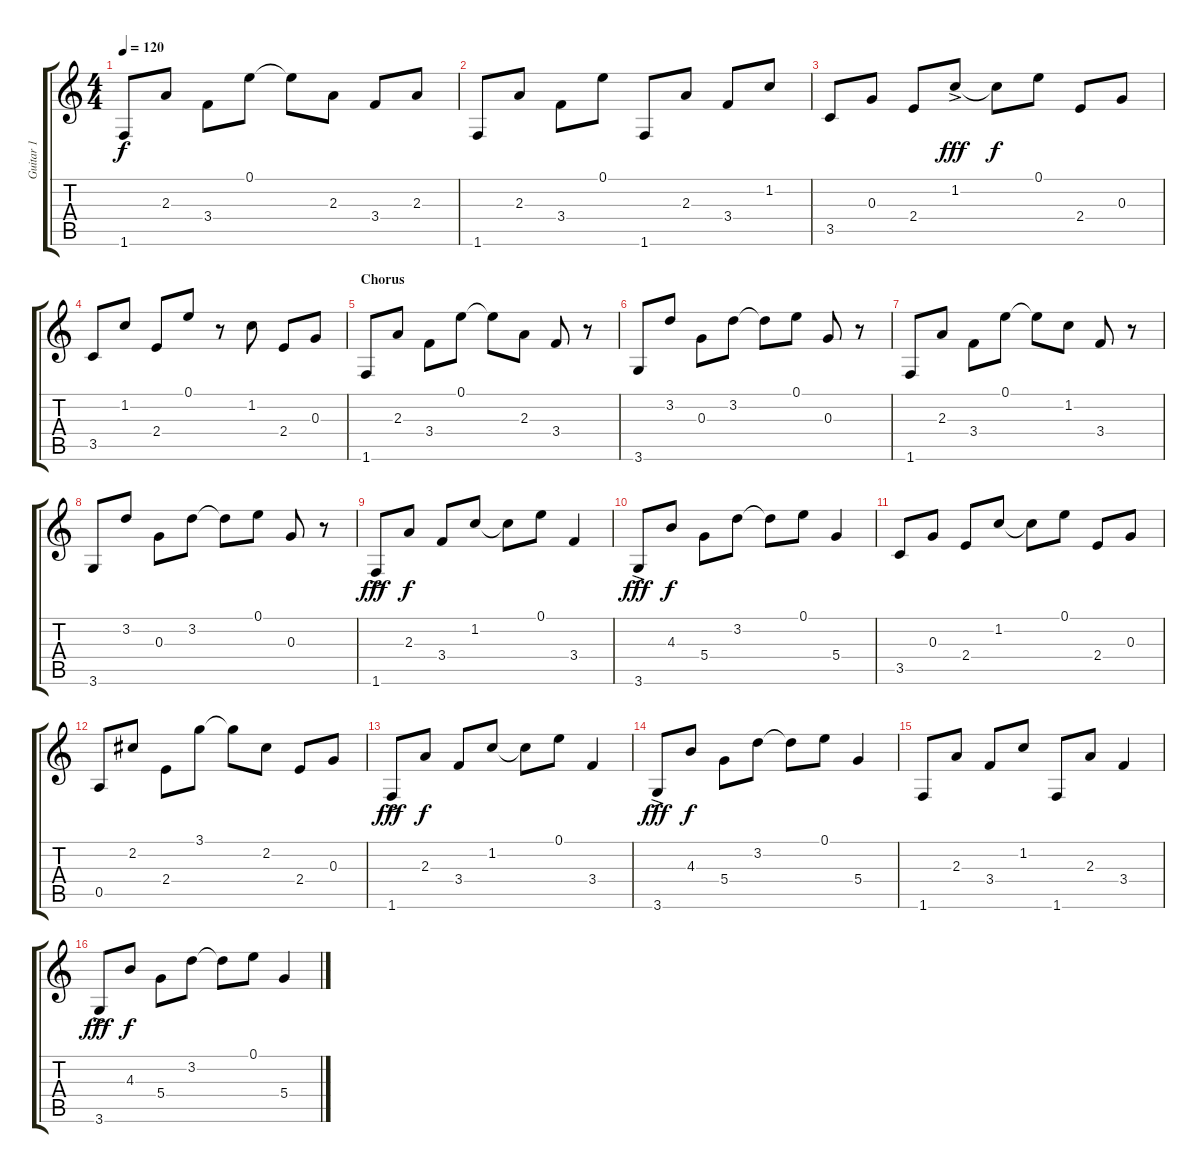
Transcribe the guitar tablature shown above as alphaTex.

\track ("Guitar 1" "Guitar 1") {instrument acousticguitarnylon}
\staff {score tabs}
\tuning (E4 B3 G3 D3 A2 E2) {hide}
\ts (4 4)
\tempo 120
\clef g2
\ks c
1.6.8{dy f} 2.3.8 3.4.8 0.1.8 0.1{t}.8 2.3.8 3.4.8 2.3.8 |
1.6.8 2.3.8 3.4.8 0.1.8 1.6.8 2.3.8 3.4.8 1.2.8 |
3.5.8 0.3.8 2.4.8 1.2{ac}.8{dy fff} 1.2{t}.8{dy f} 0.1.8 2.4.8 0.3.8 |
3.5.8 1.2.8 2.4.8 0.1.8 r.8 1.2.8 2.4.8 0.3.8 |
\section ("" "Chorus")
1.6.8 2.3.8 3.4.8 0.1.8 0.1{t}.8 2.3.8 3.4.8 r.8 |
3.6.8 3.2.8 0.3.8 3.2.8 3.2{t}.8 0.1.8 0.3.8 r.8 |
1.6.8 2.3.8 3.4.8 0.1.8 0.1{t}.8 1.2.8 3.4.8 r.8 |
3.6.8 3.2.8 0.3.8 3.2.8 3.2{t}.8 0.1.8 0.3.8 r.8 |
1.6{ac}.8{dy fff} 2.3.8{dy f} 3.4.8 1.2.8 1.2{t}.8 0.1.8 3.4.4 |
3.6{ac}.8{dy fff} 4.3.8{dy f} 5.4.8 3.2.8 3.2{t}.8 0.1.8 5.4.4 |
3.5.8 0.3.8 2.4.8 1.2.8 1.2{t}.8 0.1.8 2.4.8 0.3.8 |
0.5.8 2.2.8 2.4.8 3.1.8 3.1{t}.8 2.2.8 2.4.8 0.3.8 |
1.6{ac}.8{dy fff} 2.3.8{dy f} 3.4.8 1.2.8 1.2{t}.8 0.1.8 3.4.4 |
3.6{ac}.8{dy fff} 4.3.8{dy f} 5.4.8 3.2.8 3.2{t}.8 0.1.8 5.4.4 |
1.6.8 2.3.8 3.4.8 1.2.8 1.6.8 2.3.8 3.4.4 |
3.6{ac}.8{dy fff} 4.3.8{dy f} 5.4.8 3.2.8 3.2{t}.8 0.1.8 5.4.4
